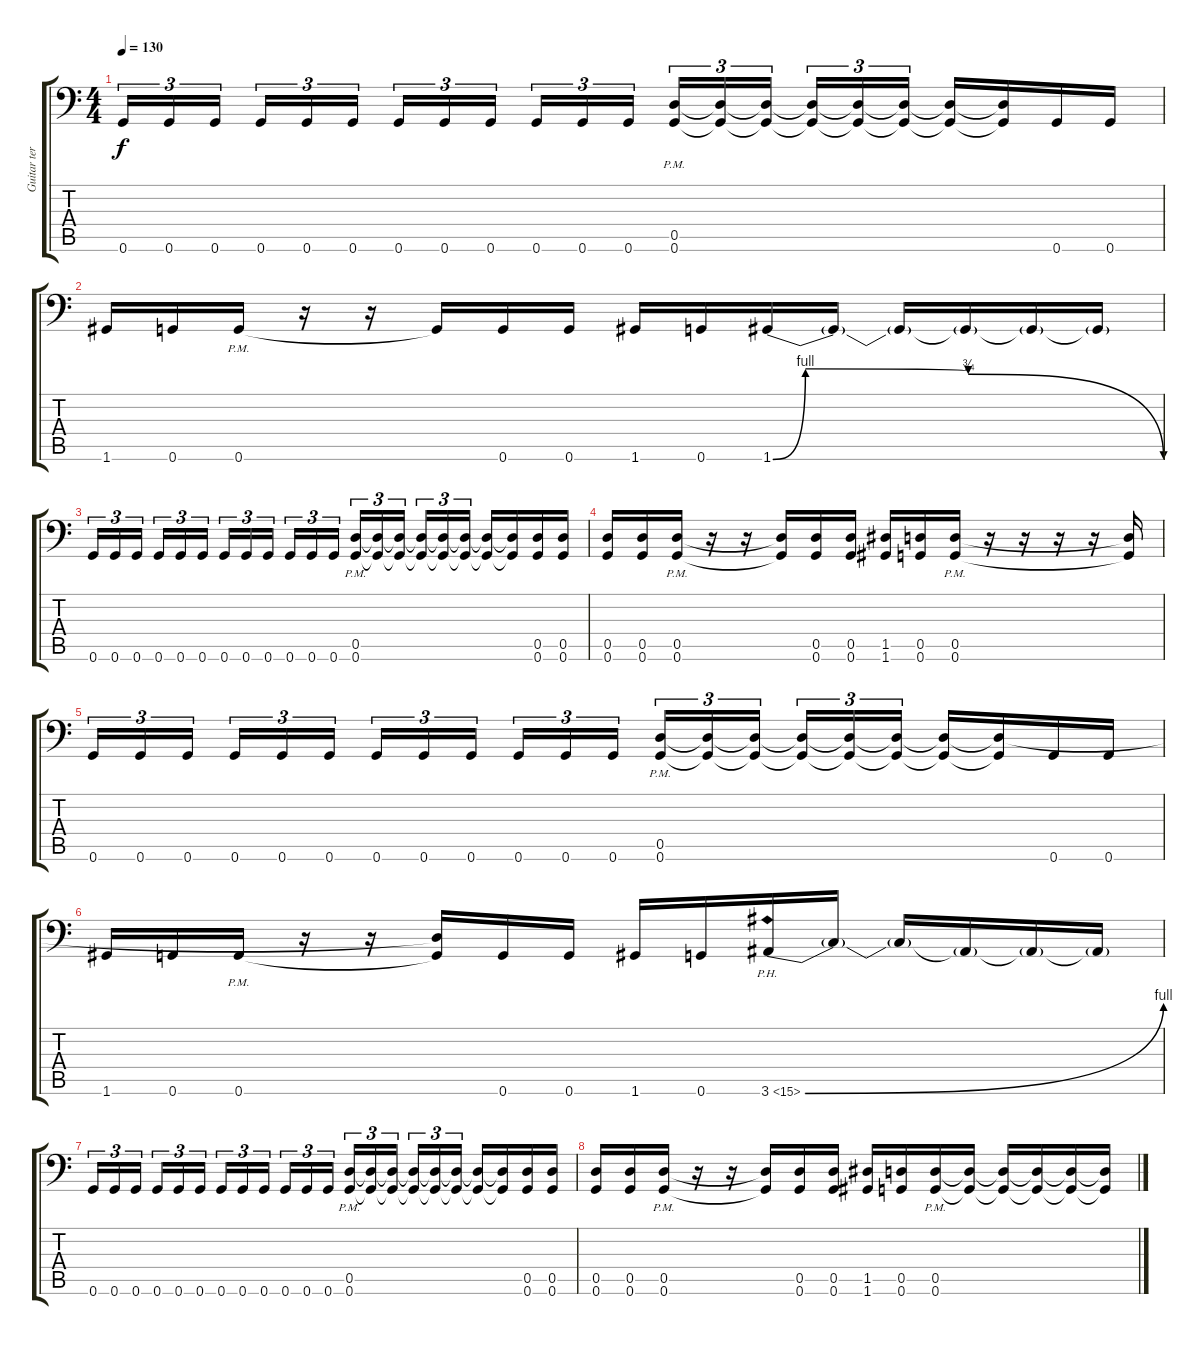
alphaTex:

\track ("Guitar terc" "Guitar ter") {instrument distortionguitar}
\staff {score tabs}
\tuning (A3 E3 C3 G2 D2 G1) {hide}
\ts (4 4)
\tempo 130
\clef f4
\ks c
0.6.16{tu (3 2) dy f} 0.6.16{tu (3 2)} 0.6.16{tu (3 2) beam splitsecondary} 0.6.16{tu (3 2)} 0.6.16{tu (3 2)} 0.6.16{tu (3 2)} 0.6.16{tu (3 2)} 0.6.16{tu (3 2)} 0.6.16{tu (3 2) beam splitsecondary} 0.6.16{tu (3 2)} 0.6.16{tu (3 2)} 0.6.16{tu (3 2)} (0.5{pm} 0.6{pm}).16{tu (3 2)} (0.5{t} 0.6{t}).16{tu (3 2)} (0.5{t} 0.6{t}).16{tu (3 2) beam splitsecondary} (0.5{t} 0.6{t}).16{tu (3 2)} (0.5{t} 0.6{t}).16{tu (3 2)} (0.5{t} 0.6{t}).16{tu (3 2)} (0.5{t} 0.6{t}).16 (0.5{t} 0.6{t}).16 0.6.16 0.6.16 |
1.6.16 0.6.16 0.6{pm}.16 r.16 r.16 0.6{t}.16 0.6.16 0.6.16 1.6.16 0.6.16 1.6{be (custom 0 0 5 4 30 3 60 0)}.16 1.6{t}.16 1.6{t}.16 1.6{t}.16 1.6{t}.16 1.6{t}.16 |
0.6.16{tu (3 2)} 0.6.16{tu (3 2)} 0.6.16{tu (3 2) beam splitsecondary} 0.6.16{tu (3 2)} 0.6.16{tu (3 2)} 0.6.16{tu (3 2)} 0.6.16{tu (3 2)} 0.6.16{tu (3 2)} 0.6.16{tu (3 2) beam splitsecondary} 0.6.16{tu (3 2)} 0.6.16{tu (3 2)} 0.6.16{tu (3 2)} (0.5{pm} 0.6{pm}).16{tu (3 2)} (0.5{t} 0.6{t}).16{tu (3 2)} (0.5{t} 0.6{t}).16{tu (3 2) beam splitsecondary} (0.5{t} 0.6{t}).16{tu (3 2)} (0.5{t} 0.6{t}).16{tu (3 2)} (0.5{t} 0.6{t}).16{tu (3 2)} (0.5{t} 0.6{t}).16 (0.5{t} 0.6{t}).16 (0.5 0.6).16 (0.5 0.6).16 |
(0.5 0.6).16 (0.5 0.6).16 (0.5{pm} 0.6{pm}).16 r.16 r.16 (0.5{t} 0.6{t}).16 (0.5 0.6).16 (0.5 0.6).16 (1.5 1.6).16 (0.5 0.6).16 (0.5{pm} 0.6{pm}).16 r.16 r.16 r.16 r.16 (0.5{t} 0.6{t}).16 |
0.6.16{tu (3 2)} 0.6.16{tu (3 2)} 0.6.16{tu (3 2) beam splitsecondary} 0.6.16{tu (3 2)} 0.6.16{tu (3 2)} 0.6.16{tu (3 2)} 0.6.16{tu (3 2)} 0.6.16{tu (3 2)} 0.6.16{tu (3 2) beam splitsecondary} 0.6.16{tu (3 2)} 0.6.16{tu (3 2)} 0.6.16{tu (3 2)} (0.5{pm} 0.6{pm}).16{tu (3 2)} (0.5{t} 0.6{t}).16{tu (3 2)} (0.5{t} 0.6{t}).16{tu (3 2) beam splitsecondary} (0.5{t} 0.6{t}).16{tu (3 2)} (0.5{t} 0.6{t}).16{tu (3 2)} (0.5{t} 0.6{t}).16{tu (3 2)} (0.5{t} 0.6{t}).16 (0.5{t} 0.6{t}).16 0.6.16 0.6.16 |
1.6.16 0.6.16 0.6{pm}.16 r.16 r.16 (0.5{t} 0.6{t}).16 0.6.16 0.6.16 1.6.16 0.6.16 3.6{be (bend 0 0 60 4) ph 12}.16 3.6{t}.16 3.6{t}.16 3.6{t}.16 3.6{t}.16 3.6{t}.16 |
0.6.16{tu (3 2)} 0.6.16{tu (3 2)} 0.6.16{tu (3 2) beam splitsecondary} 0.6.16{tu (3 2)} 0.6.16{tu (3 2)} 0.6.16{tu (3 2)} 0.6.16{tu (3 2)} 0.6.16{tu (3 2)} 0.6.16{tu (3 2) beam splitsecondary} 0.6.16{tu (3 2)} 0.6.16{tu (3 2)} 0.6.16{tu (3 2)} (0.5{pm} 0.6{pm}).16{tu (3 2)} (0.5{t} 0.6{t}).16{tu (3 2)} (0.5{t} 0.6{t}).16{tu (3 2) beam splitsecondary} (0.5{t} 0.6{t}).16{tu (3 2)} (0.5{t} 0.6{t}).16{tu (3 2)} (0.5{t} 0.6{t}).16{tu (3 2)} (0.5{t} 0.6{t}).16 (0.5{t} 0.6{t}).16 (0.5 0.6).16 (0.5 0.6).16 |
(0.5 0.6).16 (0.5 0.6).16 (0.5{pm} 0.6{pm}).16 r.16 r.16 (0.5{t} 0.6{t}).16 (0.5 0.6).16 (0.5 0.6).16 (1.5 1.6).16 (0.5 0.6).16 (0.5{pm} 0.6{pm}).16 (0.5{t} 0.6{t}).16 (0.5{t} 0.6{t}).16 (0.5{t} 0.6{t}).16 (0.5{t} 0.6{t}).16 (0.5{t} 0.6{t}).16
